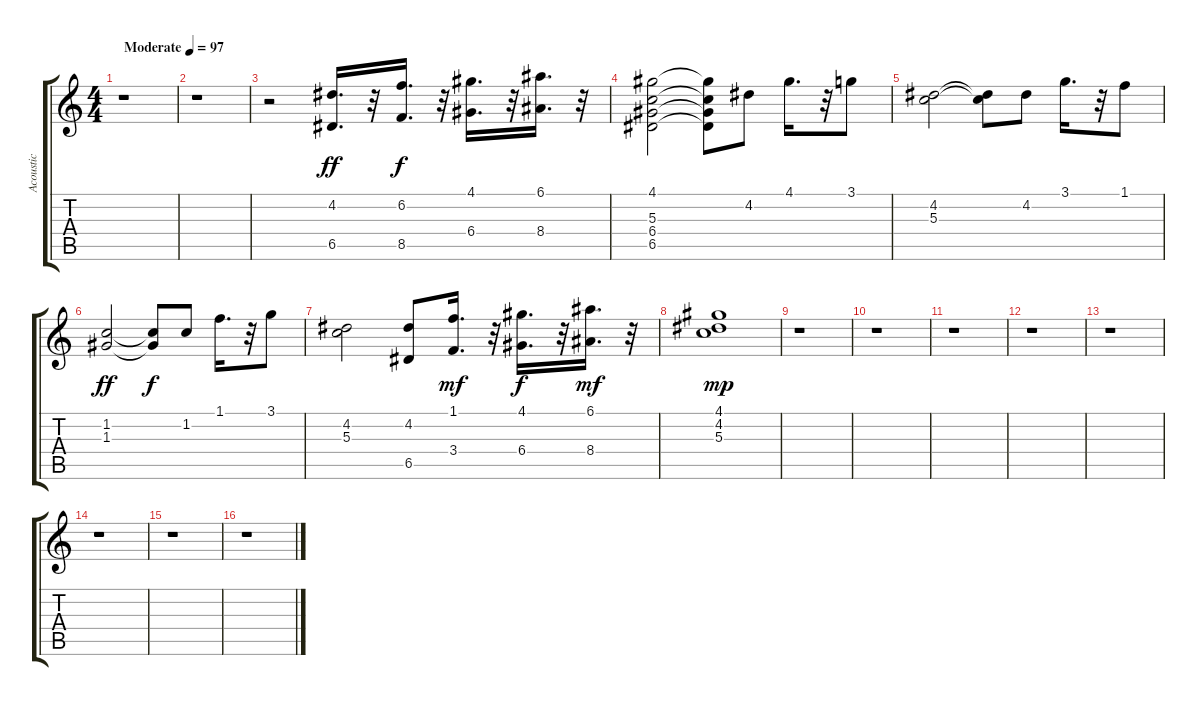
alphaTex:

\track ("Acoustic" "Acoustic") {instrument acousticguitarsteel}
\staff {score tabs}
\tuning (E4 B3 G3 D3 A2 E2) {hide}
\ts (4 4)
\tempo (97 "Moderate")
\clef g2
\ks c
r.1{dy ff instrument acousticguitarsteel} |
r.1 |
r.2 (4.2 6.5).16{d} r.32 (6.2 8.5).16{d dy f} r.32 (4.1 6.4).16{d} r.32 (6.1 8.4).16{d} r.32 |
(4.1 5.3 6.4 6.5).2 (4.1{t} 5.3{t} 6.4{t} 6.5{t}).8 4.2.8 4.1.16{d} r.32 3.1.8 |
(4.2 5.3).2 (4.2{t} 5.3{t}).8 4.2.8 3.1.16{d} r.32 1.1.8 |
(1.2 1.3).2{dy ff} (1.2{t} 1.3{t}).8{dy f} 1.2.8 1.1.16{d} r.32 3.1.8 |
(4.2 5.3).2 (4.2 6.5).8 (1.1 3.4).16{d dy mf} r.32 (4.1 6.4).16{d dy f} r.32 (6.1 8.4).16{d dy mf} r.32 |
(4.1 4.2 5.3).1{dy mp} |
r.1 |
r.1 |
r.1 |
r.1 |
r.1 |
r.1 |
r.1 |
r.1
